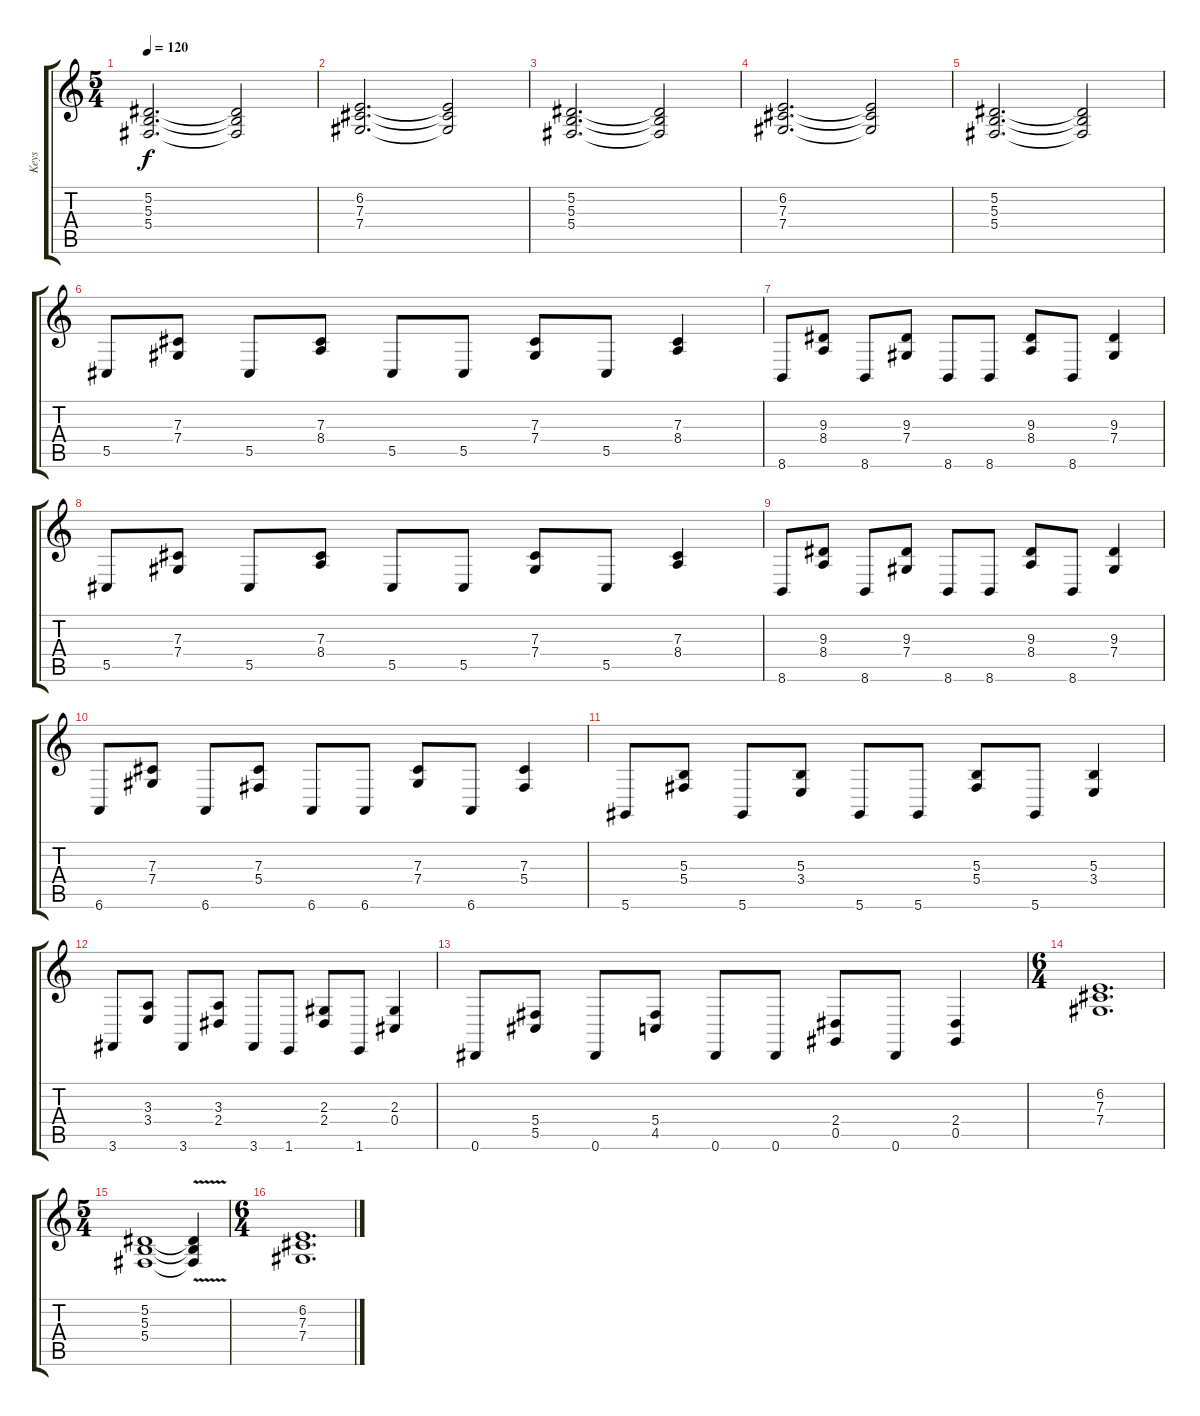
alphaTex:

\track ("Keys" "Keys") {instrument stringensemble1}
\staff {score tabs}
\tuning (Eb4 Bb3 Gb3 Db3 Ab2 Eb2) {hide}
\ts (5 4)
\tempo 120
\clef g2
\ks c
(5.2 5.3 5.4).2{d dy f} (5.2{t} 5.3{t} 5.4{t}).2 |
(6.2 7.3 7.4).2{d} (6.2{t} 7.3{t} 7.4{t}).2 |
(5.2 5.3 5.4).2{d} (5.2{t} 5.3{t} 5.4{t}).2 |
(6.2 7.3 7.4).2{d} (6.2{t} 7.3{t} 7.4{t}).2 |
(5.2 5.3 5.4).2{d} (5.2{t} 5.3{t} 5.4{t}).2 |
5.5.8 (7.3 7.4).8 5.5.8 (7.3 8.4).8 5.5.8 5.5.8 (7.3 7.4).8 5.5.8 (7.3 8.4).4 |
8.6.8 (9.3 8.4).8 8.6.8 (9.3 7.4).8 8.6.8 8.6.8 (9.3 8.4).8 8.6.8 (9.3 7.4).4 |
5.5.8 (7.3 7.4).8 5.5.8 (7.3 8.4).8 5.5.8 5.5.8 (7.3 7.4).8 5.5.8 (7.3 8.4).4 |
8.6.8 (9.3 8.4).8 8.6.8 (9.3 7.4).8 8.6.8 8.6.8 (9.3 8.4).8 8.6.8 (9.3 7.4).4 |
6.6.8 (7.3 7.4).8 6.6.8 (7.3 5.4).8 6.6.8 6.6.8 (7.3 7.4).8 6.6.8 (7.3 5.4).4 |
5.6.8 (5.3 5.4).8 5.6.8 (5.3 3.4).8 5.6.8 5.6.8 (5.3 5.4).8 5.6.8 (5.3 3.4).4 |
3.6.8 (3.3 3.4).8 3.6.8 (3.3 2.4).8 3.6.8 1.6.8 (2.3 2.4).8 1.6.8 (2.3 0.4).4 |
0.6.8 (5.4 5.5).8 0.6.8 (5.4 4.5).8 0.6.8 0.6.8 (2.4 0.5).8 0.6.8 (2.4 0.5).4 |
\ts (6 4)
(6.2 7.3 7.4).1{d} |
\ts (5 4)
(5.2 5.3 5.4).1 (5.2{v t} 5.3{v t} 5.4{v t}).4 |
\ts (6 4)
(6.2 7.3 7.4).1{d}
